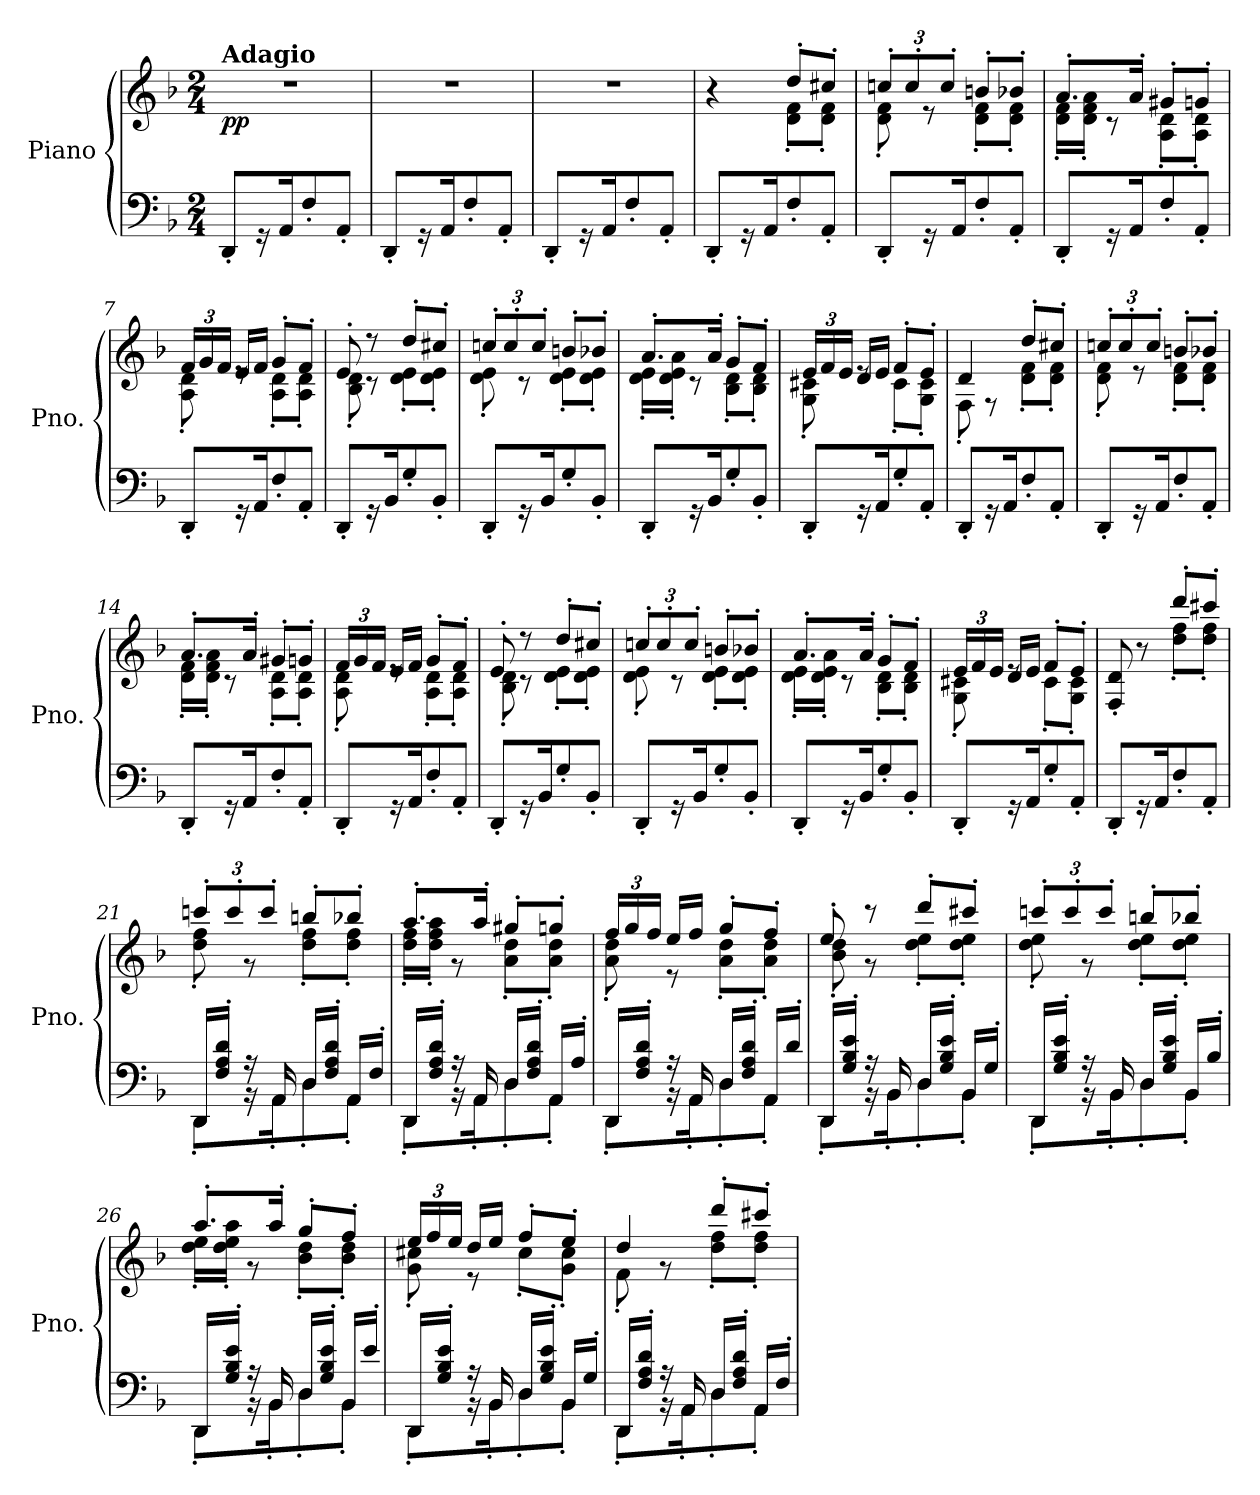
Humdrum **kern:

**kern	**kern	**dynam
*part1	*part1	*part1
*staff2	*staff1	*staff1/2
*I"Piano	*	*
*I'Pno.	*	*
*clefF4	*clefG2	*
*k[b-]	*k[b-]	*
*F:	*F:	*
*M2/4	*M2/4	*
=1	=1	=1
!	!LO:TX:a:B:t=Adagio	!
!	!	!LO:DY:b
8DD'/L	2r	pp
16r	.	.
16AA/K	.	.
8F'/	.	.
8AA'/J	.	.
=2	=2	=2
8DD'/L	2r	.
16r	.	.
16AA/K	.	.
8F'/	.	.
8AA'/J	.	.
=3	=3	=3
8DD'/L	2r	.
16r	.	.
16AA/K	.	.
8F'/	.	.
8AA'/J	.	.
=4	=4	=4
*	*^	*
8DD'/L	4r	4ryy	.
16r	.	.	.
16AA/K	.	.	.
8F'/	8dd'/L	8d\' 8f\'L	.
8AA'/J	8cc#X'/J	8d\' 8f\'J	.
=5	=5	=5	=5
*	*Xbrackettup	*	*
8DD'/L	12ccn'/L	8d\' 8f\'	.
.	12cc'/	.	.
16r	.	8r	.
.	12cc'/J	.	.
16AA/K	.	.	.
8F'/	8bn'/L	8d\' 8f\'L	.
8AA'/J	8b-X'/J	8d\' 8f\'J	.
!!LO:LB:g=z	!!
=6	=6	=6	=6
8DD'/L	8.a'/L	16d\' 16f\'LL	.
.	.	16d\' 16f\' 16a\'JJ	.
16r	.	8r	.
16AA/K	16a'/Jk	.	.
8F'/	8g#X'/L	8A\' 8d\'L	.
8AA'/J	8gn'/J	8A\' 8d\'J	.
=7	=7	=7	=7
8DD'/L	24f/LL	8A\' 8d\'	.
.	24g/	.	.
.	24f/JJ	.	.
16r	16e/LL	8re	.
16AA/K	16f/JJ	.	.
8F'/	8g'/L	8A\' 8d\'L	.
8AA'/J	8f'/J	8A\' 8d\'J	.
=8	=8	=8	=8
8DD'/L	8e'/	8B-\' 8d\'	.
16r	8r	8r	.
16BB-/K	.	.	.
8G'/	8dd'/L	8d\' 8e\'L	.
8BB-'/J	8cc#X'/J	8d\' 8e\'J	.
=9	=9	=9	=9
8DD'/L	12ccn'/L	8d\' 8e\'	.
.	12cc'/	.	.
16r	.	8r	.
.	12cc'/J	.	.
16BB-/K	.	.	.
8G'/	8bn'/L	8d\' 8e\'L	.
8BB-'/J	8b-X'/J	8d\' 8e\'J	.
=10	=10	=10	=10
8DD'/L	8.a'/L	16d\' 16e\'LL	.
.	.	16d\' 16e\' 16a\'JJ	.
16r	.	8r	.
16BB-/K	16a'/Jk	.	.
8G'/	8g'/L	8B-\' 8d\'L	.
8BB-'/J	8f'/J	8B-\' 8d\'J	.
!!LO:LB:g=z	!!
=11	=11	=11	=11
8DD'/L	24e/LL	8G\' 8c#X\'	.
.	24f/	.	.
.	24e/JJ	.	.
16r	16d/LL	8re	.
16AA/K	16e/JJ	.	.
8G'/	8f'/L	8c#'\L	.
8AA'/J	8e'/J	8G\' 8c#\'J	.
=12	=12	=12	=12
8DD'/L	4d/	8F'\	.
16r	.	8r	.
16AA/K	.	.	.
8F'/	8dd'/L	8d\' 8f\'L	.
8AA'/J	8cc#X'/J	8d\' 8f\'J	.
=13	=13	=13	=13
8DD'/L	12ccn'/L	8d\' 8f\'	.
.	12cc'/	.	.
16r	.	8r	.
.	12cc'/J	.	.
16AA/K	.	.	.
8F'/	8bn'/L	8d\' 8f\'L	.
8AA'/J	8b-X'/J	8d\' 8f\'J	.
=14	=14	=14	=14
8DD'/L	8.a'/L	16d\' 16f\'LL	.
.	.	16d\' 16f\' 16a\'JJ	.
16r	.	8r	.
16AA/K	16a'/Jk	.	.
8F'/	8g#X'/L	8A\' 8d\'L	.
8AA'/J	8gn'/J	8A\' 8d\'J	.
=15	=15	=15	=15
8DD'/L	24f/LL	8A\' 8d\'	.
.	24g/	.	.
.	24f/JJ	.	.
16r	16e/LL	8re	.
16AA/K	16f/JJ	.	.
8F'/	8g'/L	8A\' 8d\'L	.
8AA'/J	8f'/J	8A\' 8d\'J	.
!!LO:LB:g=z	!!
=16	=16	=16	=16
8DD'/L	8e'/	8B-\' 8d\'	.
16r	8r	8r	.
16BB-/K	.	.	.
8G'/	8dd'/L	8d\' 8e\'L	.
8BB-'/J	8cc#X'/J	8d\' 8e\'J	.
=17	=17	=17	=17
8DD'/L	12ccn'/L	8d\' 8e\'	.
.	12cc'/	.	.
16r	.	8r	.
.	12cc'/J	.	.
16BB-/K	.	.	.
8G'/	8bn'/L	8d\' 8e\'L	.
8BB-'/J	8b-X'/J	8d\' 8e\'J	.
=18	=18	=18	=18
8DD'/L	8.a'/L	16d\' 16e\'LL	.
.	.	16d\' 16e\' 16a\'JJ	.
16r	.	8r	.
16BB-/K	16a'/Jk	.	.
8G'/	8g'/L	8B-\' 8d\'L	.
8BB-'/J	8f'/J	8B-\' 8d\'J	.
=19	=19	=19	=19
8DD'/L	24e/LL	8G\' 8c#X\'	.
.	24f/	.	.
.	24e/JJ	.	.
16r	16d/LL	8re	.
16AA/K	16e/JJ	.	.
8G'/	8f'/L	8c#'\L	.
8AA'/J	8e'/J	8G\' 8c#\'J	.
=20	=20	=20	=20
8DD'/L	8F/' 8d/'	4ryy	.
16r	8r	.	.
16AA/K	.	.	.
8F'/	8ddd'/L	8dd\' 8ff\'L	.
8AA'/J	8ccc#X'/J	8dd\' 8ff\'J	.
!!LO:LB:g=z	!!
=21	=21	=21	=21
*^	*	*	*
16DD/LL	8DD'\L	12cccn'/L	8dd\' 8ff\'	.
16F/' 16A/' 16d/'JJ	.	.	.	.
.	.	12ccc'/	.	.
16r	16rBB	.	8r	.
.	.	12ccc'/J	.	.
16AA/	16AA'\K	.	.	.
16D/LL	8D'\	8bbn'/L	8dd\' 8ff\'L	.
16F/' 16A/' 16d/'JJ	.	.	.	.
16AA/LL	8AA'\J	8bb-X'/J	8dd\' 8ff\'J	.
16F'/JJ	.	.	.	.
=22	=22	=22	=22	=22
16DD/LL	8DD'\L	8.aa'/L	16dd\' 16ff\'LL	.
16F/' 16A/' 16d/'JJ	.	.	16dd\' 16ff\' 16aa\'JJ	.
16r	16rBB	.	8r	.
16AA/	16AA'\K	16aa'/Jk	.	.
16D/LL	8D'\	8gg#X'/L	8a\' 8dd\'L	.
16F/' 16A/' 16d/'JJ	.	.	.	.
16AA/LL	8AA'\J	8ggn'/J	8a\' 8dd\'J	.
16A'/JJ	.	.	.	.
=23	=23	=23	=23	=23
16DD/LL	8DD'\L	24ff/LL	8a\' 8dd\'	.
.	.	24gg/	.	.
16F/' 16A/' 16d/'JJ	.	.	.	.
.	.	24ff/JJ	.	.
16r	16rBB	16ee/LL	8re	.
16AA/	16AA'\K	16ff/JJ	.	.
16D/LL	8D'\	8gg'/L	8a\' 8dd\'L	.
16F/' 16A/' 16d/'JJ	.	.	.	.
16AA/LL	8AA'\J	8ff'/J	8a\' 8dd\'J	.
16d'/JJ	.	.	.	.
=24	=24	=24	=24	=24
16DD/LL	8DD'\L	8ee'/	8b-\' 8dd\'	.
16G/' 16B-/' 16e/'JJ	.	.	.	.
16r	16rBB	8r	8r	.
16BB-/	16BB-'\K	.	.	.
16D/LL	8D'\	8ddd'/L	8dd\' 8ee\'L	.
16G/' 16B-/' 16e/'JJ	.	.	.	.
16BB-/LL	8BB-'\J	8ccc#X'/J	8dd\' 8ee\'J	.
16G'/JJ	.	.	.	.
!!LO:PB:g=z	!!
=25	=25	=25	=25	=25
16DD/LL	8DD'\L	12cccn'/L	8dd\' 8ee\'	.
16G/' 16B-/' 16e/'JJ	.	.	.	.
.	.	12ccc'/	.	.
16r	16rBB	.	8r	.
.	.	12ccc'/J	.	.
16BB-/	16BB-'\K	.	.	.
16D/LL	8D'\	8bbn'/L	8dd\' 8ee\'L	.
16G/' 16B-/' 16e/'JJ	.	.	.	.
16BB-/LL	8BB-'\J	8bb-X'/J	8dd\' 8ee\'J	.
16B-'/JJ	.	.	.	.
=26	=26	=26	=26	=26
16DD/LL	8DD'\L	8.aa'/L	16dd\' 16ee\'LL	.
16G/' 16B-/' 16e/'JJ	.	.	16dd\' 16ee\' 16aa\'JJ	.
16r	16rBB	.	8r	.
16BB-/	16BB-'\K	16aa'/Jk	.	.
16D/LL	8D'\	8gg'/L	8b-\' 8dd\'L	.
16G/' 16B-/' 16e/'JJ	.	.	.	.
16BB-/LL	8BB-'\J	8ff'/J	8b-\' 8dd\'J	.
16e'/JJ	.	.	.	.
=27	=27	=27	=27	=27
16DD/LL	8DD'\L	24ee/LL	8g\' 8cc#X\'	.
.	.	24ff/	.	.
16G/' 16B-/' 16e/'JJ	.	.	.	.
.	.	24ee/JJ	.	.
16r	16rBB	16dd/LL	8re	.
16BB-/	16BB-'\K	16ee/JJ	.	.
16D/LL	8D'\	8ff'/L	8cc#'\L	.
16G/' 16B-/' 16e/'JJ	.	.	.	.
16BB-/LL	8BB-'\J	8ee'/J	8g\' 8cc#\'J	.
16G'/JJ	.	.	.	.
=28	=28	=28	=28	=28
16DD/LL	8DD'\L	4dd/	8f'\	.
16F/' 16A/' 16d/'JJ	.	.	.	.
16r	16rBB	.	8r	.
16AA/	16AA'\K	.	.	.
16D/LL	8D'\	8ddd'/L	8dd\' 8ff\'L	.
16F/' 16A/' 16d/'JJ	.	.	.	.
16AA/LL	8AA'\J	8ccc#X'/J	8dd\' 8ff\'J	.
16F'/JJ	.	.	.	.
*v	*v	*	*	*
*	*v	*v	*
=	=	=
*-	*-	*-
